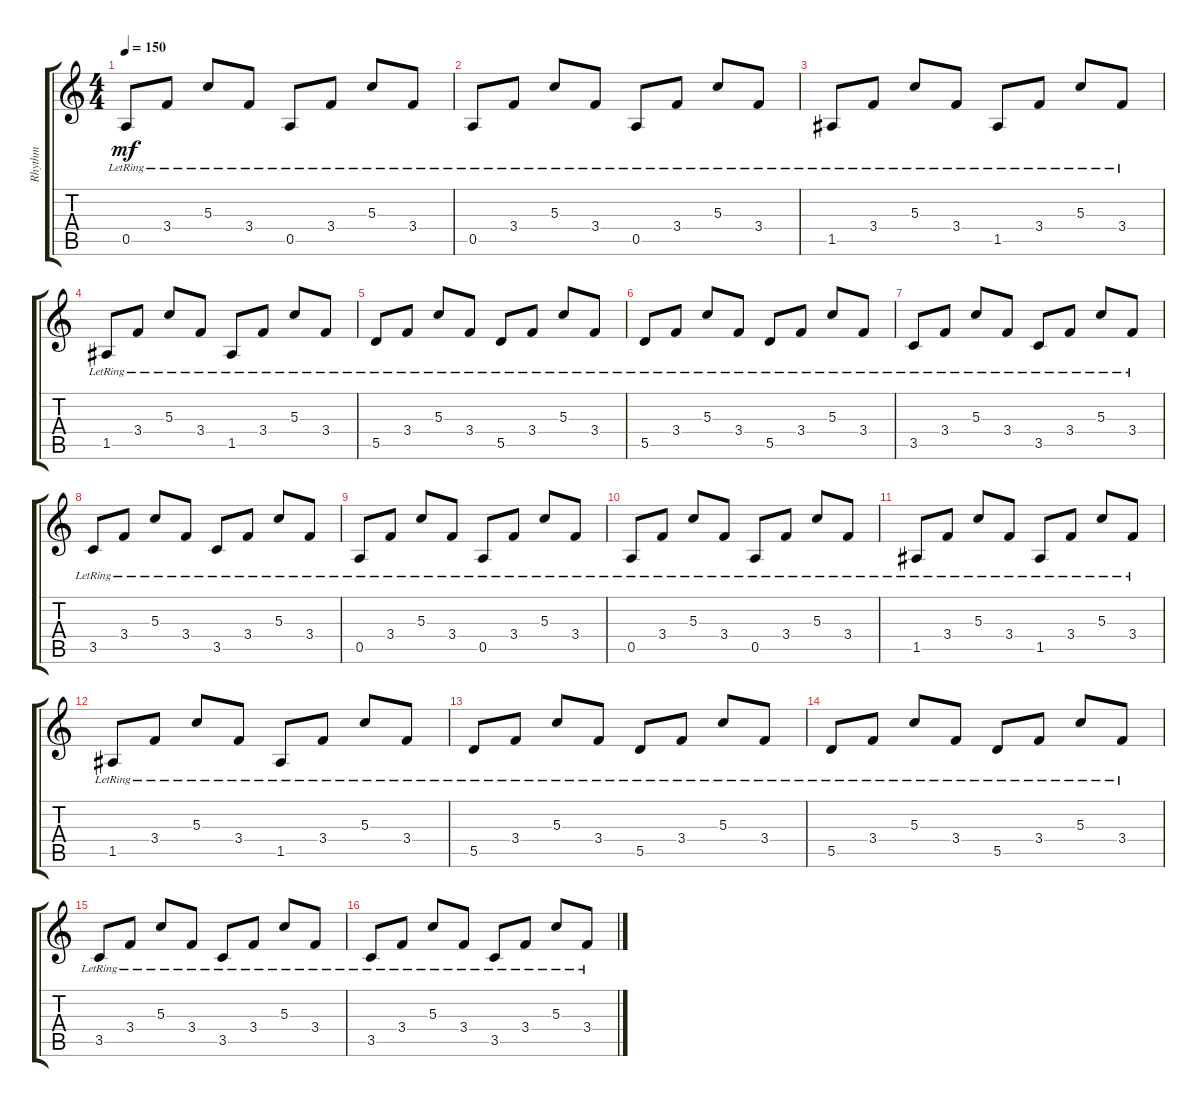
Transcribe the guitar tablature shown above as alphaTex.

\track ("Rhythm" "Rhythm") {instrument acousticguitarsteel}
\staff {score tabs}
\tuning (E4 B3 G3 D3 A2 D2) {hide}
\ts (4 4)
\tempo 150
\clef g2
\ks c
0.5{lr}.8{dy mf} 3.4{lr}.8 5.3{lr}.8 3.4{lr}.8 0.5{lr}.8 3.4{lr}.8 5.3{lr}.8 3.4{lr}.8 |
0.5{lr}.8 3.4{lr}.8 5.3{lr}.8 3.4{lr}.8 0.5{lr}.8 3.4{lr}.8 5.3{lr}.8 3.4{lr}.8 |
1.5{lr}.8 3.4{lr}.8 5.3{lr}.8 3.4{lr}.8 1.5{lr}.8 3.4{lr}.8 5.3{lr}.8 3.4{lr}.8 |
1.5{lr}.8 3.4{lr}.8 5.3{lr}.8 3.4{lr}.8 1.5{lr}.8 3.4{lr}.8 5.3{lr}.8 3.4{lr}.8 |
5.5{lr}.8 3.4{lr}.8 5.3{lr}.8 3.4{lr}.8 5.5{lr}.8 3.4{lr}.8 5.3{lr}.8 3.4{lr}.8 |
5.5{lr}.8 3.4{lr}.8 5.3{lr}.8 3.4{lr}.8 5.5{lr}.8 3.4{lr}.8 5.3{lr}.8 3.4{lr}.8 |
3.5{lr}.8 3.4{lr}.8 5.3{lr}.8 3.4{lr}.8 3.5{lr}.8 3.4{lr}.8 5.3{lr}.8 3.4{lr}.8 |
3.5{lr}.8 3.4{lr}.8 5.3{lr}.8 3.4{lr}.8 3.5{lr}.8 3.4{lr}.8 5.3{lr}.8 3.4{lr}.8 |
0.5{lr}.8 3.4{lr}.8 5.3{lr}.8 3.4{lr}.8 0.5{lr}.8 3.4{lr}.8 5.3{lr}.8 3.4{lr}.8 |
0.5{lr}.8 3.4{lr}.8 5.3{lr}.8 3.4{lr}.8 0.5{lr}.8 3.4{lr}.8 5.3{lr}.8 3.4{lr}.8 |
1.5{lr}.8 3.4{lr}.8 5.3{lr}.8 3.4{lr}.8 1.5{lr}.8 3.4{lr}.8 5.3{lr}.8 3.4{lr}.8 |
1.5{lr}.8 3.4{lr}.8 5.3{lr}.8 3.4{lr}.8 1.5{lr}.8 3.4{lr}.8 5.3{lr}.8 3.4{lr}.8 |
5.5{lr}.8 3.4{lr}.8 5.3{lr}.8 3.4{lr}.8 5.5{lr}.8 3.4{lr}.8 5.3{lr}.8 3.4{lr}.8 |
5.5{lr}.8 3.4{lr}.8 5.3{lr}.8 3.4{lr}.8 5.5{lr}.8 3.4{lr}.8 5.3{lr}.8 3.4{lr}.8 |
3.5{lr}.8 3.4{lr}.8 5.3{lr}.8 3.4{lr}.8 3.5{lr}.8 3.4{lr}.8 5.3{lr}.8 3.4{lr}.8 |
3.5{lr}.8 3.4{lr}.8 5.3{lr}.8 3.4{lr}.8 3.5{lr}.8 3.4{lr}.8 5.3{lr}.8 3.4{lr}.8
